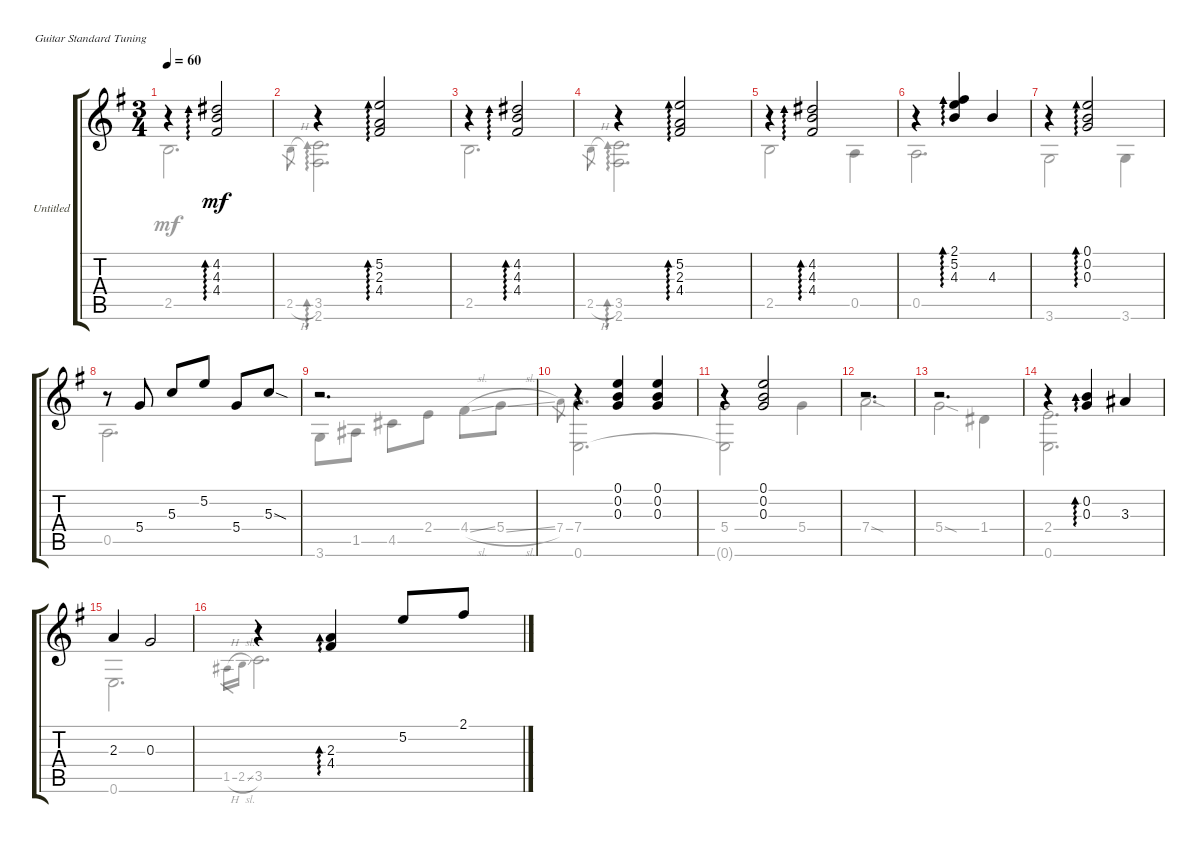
\bracketExtendMode groupsimilarinstruments
\firstSystemTrackNameOrientation horizontal
\otherSystemsTrackNameOrientation horizontal
\track ("Untitled" "Untitled") {instrument acousticguitarnylon}
\staff {score tabs}
\tuning (E4 B3 G3 D3 A2 E2)
\voice
\ts (3 4)
\tempo 60
\clef g2
\ks eminor
r.4{dy mf} (4.2 4.3 4.4).2{ad 0} |
r.4{ad 0} (5.2 2.3 4.4).2{ad 0} |
r.4 (4.2 4.3 4.4).2{ad 0} |
r.4{ad 0} (5.2 2.3 4.4).2{ad 0} |
r.4 (4.2 4.3 4.4).2{ad 0} |
r.4 (2.1 5.2 4.3).4{ad 0} 4.3.4 |
r.4 (0.1 0.2 0.3).2{ad 0} |
r.8 5.4.8 5.3.8 5.2.8 5.4.8 5.3{sod}.8 |
r.2{d} |
r.4 (0.1 0.2 0.3).4 (0.1 0.2 0.3).4 |
r.4 (0.1 0.2 0.3).2 |
r.2{d} |
r.2{d} |
r.4 (0.2 0.3).4{ad 0} 3.3.4 |
2.3.4 0.3.2 |
r.4 (2.3 4.4).4{ad 0} 5.2.8 2.1.8
\voice
\clef g2
\ottava regular
\simile none
\ks eminor
2.5.2{d dy mf} |
2.5{h}.8{gr} (3.5 2.6).2{d ad 0} |
2.5.2{d} |
2.5{h}.8{gr} (3.5 2.6).2{d ad 0} |
2.5.2 0.5.4 |
0.5.2{d} |
3.6.2 3.6.4 |
0.5.2{d} |
3.6.8 1.5.8 4.5.8 2.4.8 4.4{sl}.8 5.4{sl}.8 |
7.4.8{gr} (7.4 0.6).2{d} |
(5.4 0.6{t}).2 5.4.4 |
7.4{sod}.2{d} |
5.4{sod}.2 1.4.4 |
(2.4 0.6).2{d} |
0.6.2{d} |
1.5{h}.16{gr} 2.5{sl}.16{gr} 3.5.2{d}
